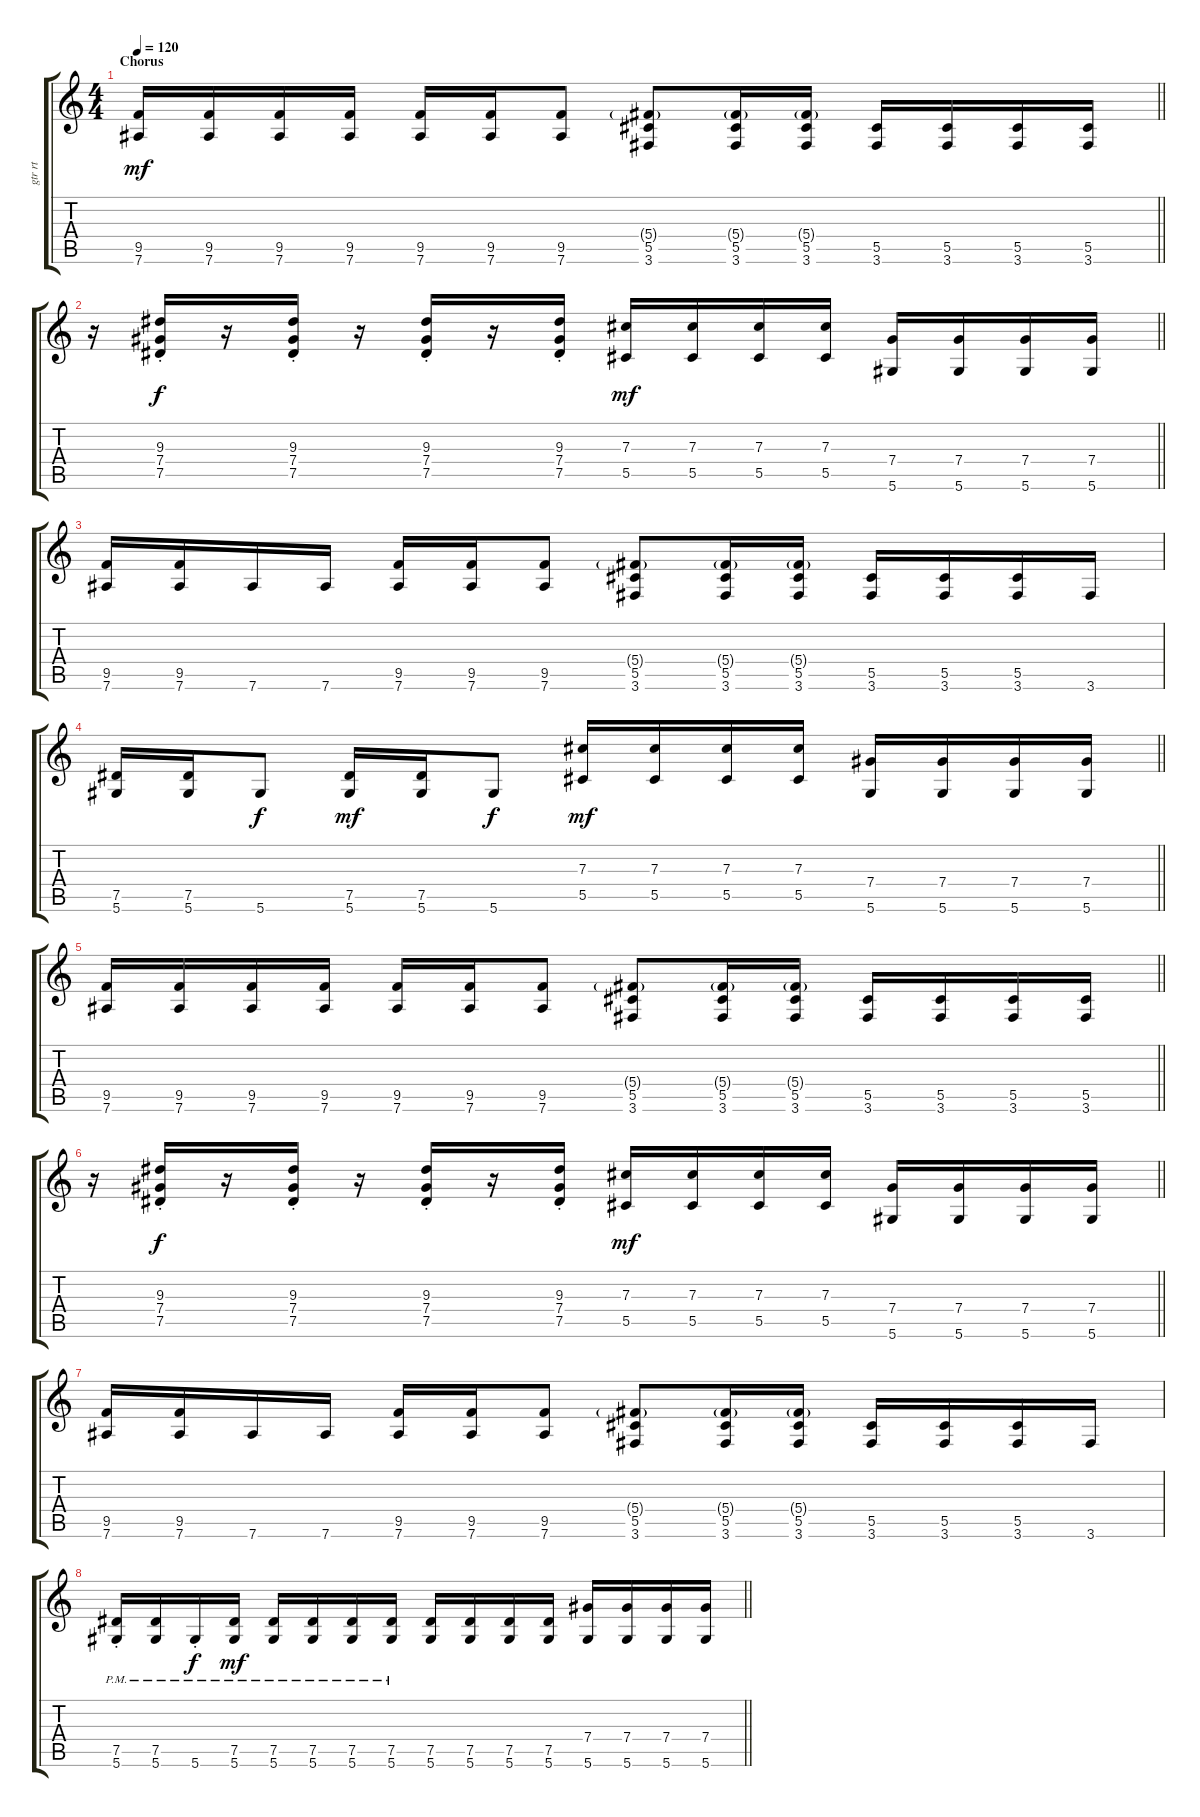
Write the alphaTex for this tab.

\track ("gtr rt" "gtr rt") {instrument overdrivenguitar}
\staff {score tabs}
\tuning (Eb4 Bb3 Gb3 Db3 Ab2 Eb2) {hide}
\ts (4 4)
\section ("" "Chorus")
\tempo 120
\clef g2
\barLineRight lightlight
\ks c
(9.5 7.6).16{dy mf} (9.5 7.6).16 (9.5 7.6).16 (9.5 7.6).16 (9.5 7.6).16 (9.5 7.6).16 (9.5 7.6).8 (5.4{g} 5.5 3.6).8 (5.4{g} 5.5 3.6).16 (5.4{g} 5.5 3.6).16 (5.5 3.6).16 (5.5 3.6).16 (5.5 3.6).16 (5.5 3.6).16 |
\barLineRight lightlight
r.16 (9.3{st} 7.4{st} 7.5{st}).16{dy f} r.16 (9.3{st} 7.4{st} 7.5{st}).16 r.16 (9.3{st} 7.4{st} 7.5{st}).16 r.16 (9.3{st} 7.4{st} 7.5{st}).16 (7.3 5.5).16{dy mf} (7.3 5.5).16 (7.3 5.5).16 (7.3 5.5).16 (7.4 5.6).16 (7.4 5.6).16 (7.4 5.6).16 (7.4 5.6).16 |
(9.5 7.6).16 (9.5 7.6).16 7.6.16 7.6.16 (9.5 7.6).16 (9.5 7.6).16 (9.5 7.6).8 (5.4{g} 5.5 3.6).8 (5.4{g} 5.5 3.6).16 (5.4{g} 5.5 3.6).16 (5.5 3.6).16 (5.5 3.6).16 (5.5 3.6).16 3.6.16 |
\barLineRight lightlight
(7.5 5.6).16 (7.5 5.6).16 5.6.8{dy f} (7.5 5.6).16{dy mf} (7.5 5.6).16 5.6.8{dy f} (7.3 5.5).16{dy mf} (7.3 5.5).16 (7.3 5.5).16 (7.3 5.5).16 (7.4 5.6).16 (7.4 5.6).16 (7.4 5.6).16 (7.4 5.6).16 |
\barLineRight lightlight
(9.5 7.6).16 (9.5 7.6).16 (9.5 7.6).16 (9.5 7.6).16 (9.5 7.6).16 (9.5 7.6).16 (9.5 7.6).8 (5.4{g} 5.5 3.6).8 (5.4{g} 5.5 3.6).16 (5.4{g} 5.5 3.6).16 (5.5 3.6).16 (5.5 3.6).16 (5.5 3.6).16 (5.5 3.6).16 |
\barLineRight lightlight
r.16 (9.3{st} 7.4{st} 7.5{st}).16{dy f} r.16 (9.3{st} 7.4{st} 7.5{st}).16 r.16 (9.3{st} 7.4{st} 7.5{st}).16 r.16 (9.3{st} 7.4{st} 7.5{st}).16 (7.3 5.5).16{dy mf} (7.3 5.5).16 (7.3 5.5).16 (7.3 5.5).16 (7.4 5.6).16 (7.4 5.6).16 (7.4 5.6).16 (7.4 5.6).16 |
(9.5 7.6).16 (9.5 7.6).16 7.6.16 7.6.16 (9.5 7.6).16 (9.5 7.6).16 (9.5 7.6).8 (5.4{g} 5.5 3.6).8 (5.4{g} 5.5 3.6).16 (5.4{g} 5.5 3.6).16 (5.5 3.6).16 (5.5 3.6).16 (5.5 3.6).16 3.6.16 |
\barLineRight lightlight
(7.5{pm st} 5.6{pm st}).16 (7.5{pm} 5.6{pm}).16 5.6{pm st}.16{dy f} (7.5{pm} 5.6{pm}).16{dy mf} (7.5{pm} 5.6{pm}).16 (7.5{pm} 5.6{pm}).16 (7.5{pm} 5.6{pm}).16 (7.5 5.6{pm}).16 (7.5 5.6).16 (7.5 5.6).16 (7.5 5.6).16 (7.5 5.6).16 (7.4 5.6).16 (7.4 5.6).16 (7.4 5.6).16 (7.4 5.6).16
